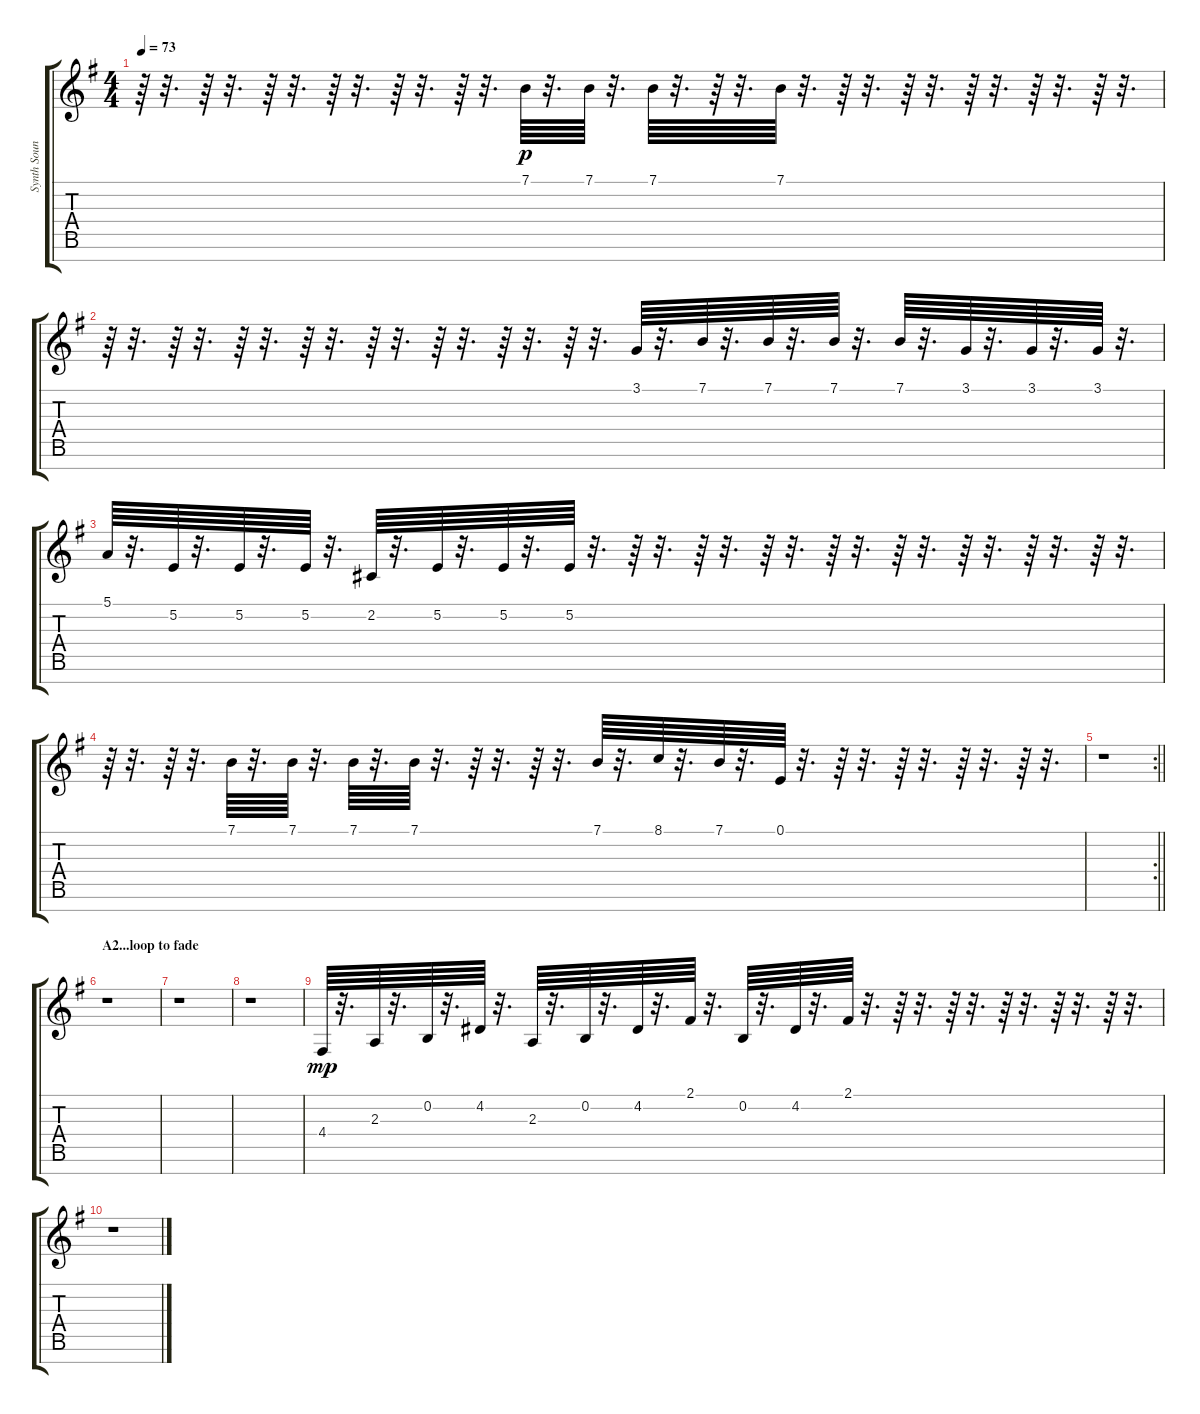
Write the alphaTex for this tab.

\track ("Synth Sound" "Synth Soun") {instrument lead1square}
\staff {score tabs}
\tuning (E4 B3 G3 D3 A2 E2 B1) {hide}
\ts (4 4)
\tempo 73
\clef g2
\ks g
r.64{dy p} r.32{d} r.64 r.32{d} r.64 r.32{d} r.64 r.32{d} r.64 r.32{d} r.64 r.32{d} 7.1.64 r.32{d} 7.1.64 r.32{d} 7.1.64 r.32{d} r.64 r.32{d} 7.1.64 r.32{d} r.64 r.32{d} r.64 r.32{d} r.64 r.32{d} r.64 r.32{d} r.64 r.32{d} |
r.64 r.32{d} r.64 r.32{d} r.64 r.32{d} r.64 r.32{d} r.64 r.32{d} r.64 r.32{d} r.64 r.32{d} r.64 r.32{d} 3.1.64 r.32{d} 7.1.64 r.32{d} 7.1.64 r.32{d} 7.1.64 r.32{d} 7.1.64 r.32{d} 3.1.64 r.32{d} 3.1.64 r.32{d} 3.1.64 r.32{d} |
5.1.64 r.32{d} 5.2.64 r.32{d} 5.2.64 r.32{d} 5.2.64 r.32{d} 2.2.64 r.32{d} 5.2.64 r.32{d} 5.2.64 r.32{d} 5.2.64 r.32{d} r.64 r.32{d} r.64 r.32{d} r.64 r.32{d} r.64 r.32{d} r.64 r.32{d} r.64 r.32{d} r.64 r.32{d} r.64 r.32{d} |
r.64 r.32{d} r.64 r.32{d} 7.1.64 r.32{d} 7.1.64 r.32{d} 7.1.64 r.32{d} 7.1.64 r.32{d} r.64 r.32{d} r.64 r.32{d} 7.1.64 r.32{d} 8.1.64 r.32{d} 7.1.64 r.32{d} 0.1.64 r.32{d} r.64 r.32{d} r.64 r.32{d} r.64 r.32{d} r.64 r.32{d} |
\rc 2
\barLineRight lightlight
r.1 |
\section ("" "A2...loop to fade")
r.1 |
r.1{volume 0} |
r.1 |
4.4.64{dy mp} r.32{d} 2.3.64 r.32{d} 0.2.64 r.32{d} 4.2.64 r.32{d} 2.3.64 r.32{d} 0.2.64 r.32{d} 4.2.64 r.32{d} 2.1.64 r.32{d} 0.2.64 r.32{d} 4.2.64 r.32{d} 2.1.64 r.32{d} r.64 r.32{d} r.64 r.32{d} r.64 r.32{d} r.64 r.32{d} r.64 r.32{d} |
r.1
